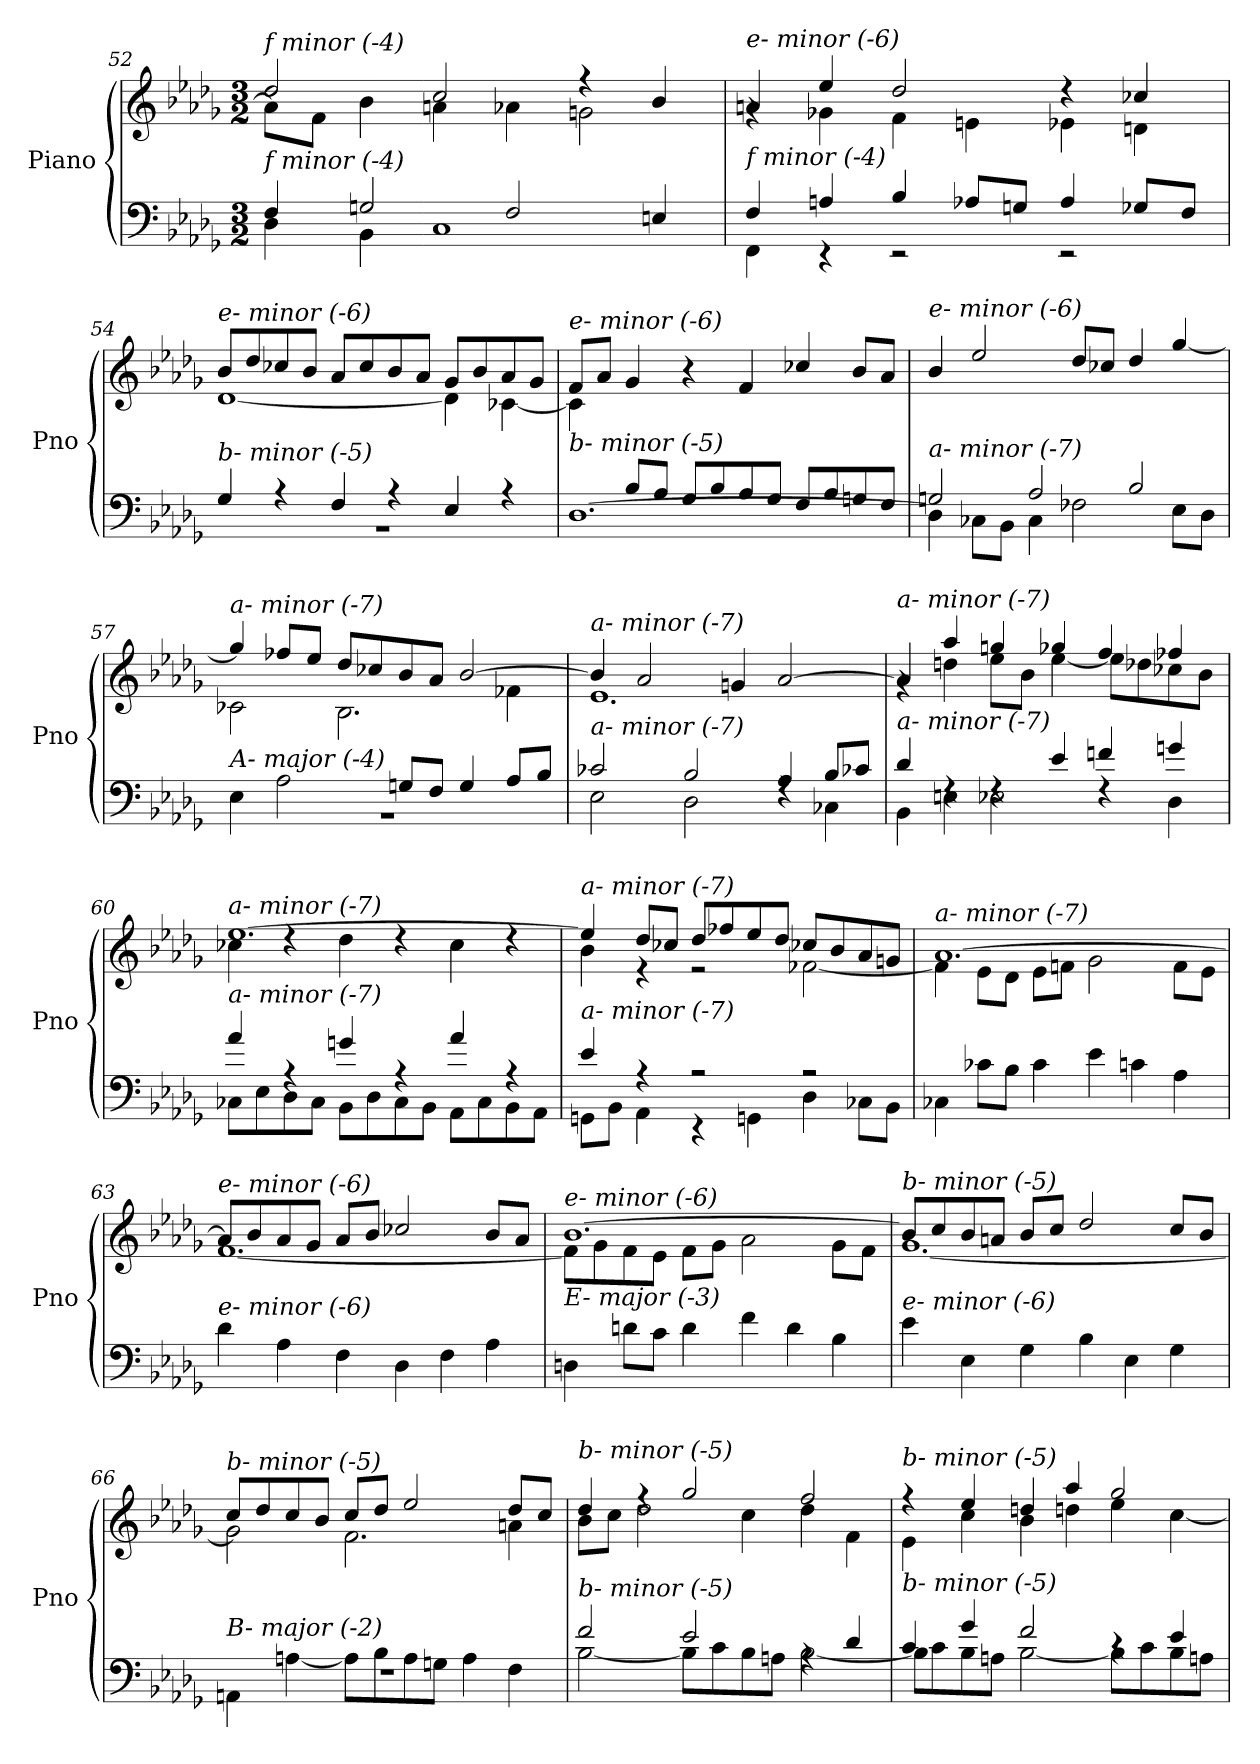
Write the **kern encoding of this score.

**kern	**kern
*part1	*part1
*staff2	*staff1
*I"Piano	*
*I'Pno	*
!!LO:LB:g=z
*clefF4	*clefG2
*k[b-e-a-d-g-]	*k[b-e-a-d-g-]
*M3/2	*M3/2
=52	=52
*^	*^
!	!	!LO:TX:i:t=f minor (-4)	!
!LO:TX:i:t=f minor (-4)	!	!	!
4F/	4D-\	2dd-/	8a-\L]
.	.	.	8f\J
2Gn/	4BB-\	.	4b-\
.	1C	2cc/	4an\
2F/	.	.	4a-X\
.	.	4r	2gn\
4En/	.	4b-/	.
=53	=53	=53	=53
!	!	!LO:TX:i:t=e- minor (-6)	!
!LO:TX:i:t=f minor (-4)	!	!	!
4F/	4FF\	4an/	4rg
4An/	4r	4ee-/	4g-X\
4B-/	2r	2dd-/	4f\
8A-X/L	.	.	4eni\
8Gn/J	.	.	.
4A-/	2r	4r	4e-\
8G-X/L	.	4cc-X/	4dni\
8F/J	.	.	.
=54	=54	=54	=54
!	!	!LO:TX:i:t=e- minor (-6)	!
!LO:TX:i:t=b- minor (-5)	!	!	!
4G-/	1.r	8b-/L	[1d-
.	.	8dd-/	.
4r	.	8cc-X/	.
.	.	8b-/J	.
4F/	.	8a-/L	.
.	.	8cc-/	.
4r	.	8b-/	.
.	.	8a-/J	.
4E-/	.	8g-/L	4d-\]
.	.	8b-/	.
4r	.	8a-/	[4c-X\
.	.	8g-/J	.
=55	=55	=55	=55
*	*^	*	*
!	!	!	!LO:TX:i:t=e- minor (-6)	!
!LO:TX:i:t=b- minor (-5)	!	!	!	!
4ryy	4ryy	[1.D-	8f/L	4c-\]
.	.	.	8a-/J	.
1ryy	8B-/L	.	4g-/	1ryy
.	8A-/J	.	.	.
.	8G-/L	.	4r	.
.	8B-/	.	.	.
.	8A-/	.	4f/	.
.	8G-/J	.	.	.
.	8F/L	.	4cc-X/	.
.	8A-/	.	.	.
4ryy	8Gn/	.	8b-/L	4ryy
.	8F/J	.	8a-/J	.
*	*v	*v	*	*
*	*	*v	*v
!!LO:LB:g=z
=56	=56	=56
!	!	!LO:TX:i:t=e- minor (-6)
!LO:TX:i:t=a- minor (-7)	!	!
2Gn/	4D-\]	4b-/
.	8C-X\L	2ee-/
.	8BB-\J	.
2A-/	4C-\	.
.	2F-X\	8dd-/L
.	.	8cc-X/J
2B-/	.	4dd-/
.	8E-\L	[4gg-/
.	8D-\J	.
=57	=57	=57
*	*	*^
!	!	!LO:TX:i:t=a- minor (-7)	!
!LO:TX:i:t=A- major (-4)	!	!	!
4E-\	1.r	4gg-/]	2c-X\
2A-\	.	8ff-X/L	.
.	.	8ee-/J	.
.	.	8dd-/L	2.B-\
.	.	8cc-X/	.
8Gn/L	.	8b-/	.
8F/J	.	8a-/J	.
4G/	.	[2b-/	.
8A-/L	.	.	4f-X\
8B-/J	.	.	.
=58	=58	=58	=58
!	!	!LO:TX:i:t=a- minor (-7)	!
!LO:TX:i:t=a- minor (-7)	!	!	!
2c-X/	2E-\	4b-/]	1.e-
.	.	2a-/	.
2B-/	2D-\	.	.
.	.	4gn/	.
4A-/	4rF	[2a-/	.
8B-/L	4C-X\	.	.
8c-X/J	.	.	.
=59	=59	=59	=59
!	!	!LO:TX:i:t=a- minor (-7)	!
!LO:TX:i:t=a- minor (-7)	!	!	!
4d-/	4BB-\	4a-/]	4rg
4rF	4Eni\	4aa-/	4ddn\
4rF	2E-\	4ggn/	8ee-\L
.	.	.	8b-\J
4e-/	.	4gg-X/	[4ee-\
4fn/	4rF	4ff/	8ee-\L]
.	.	.	8dd-X\
4gn/	4D-\	4ff-X/	8cc-X\
.	.	.	8b-\J
!!LO:LB:g=z	!!
=60	=60	=60	=60
!	!	!LO:TX:i:t=a- minor (-7)	!
!LO:TX:i:t=a- minor (-7)	!	!	!
4a-/	8C-X\L	[1.ee-	4cc-X\
.	8E-\	.	.
4rA	8D-\	.	4rdd
.	8C-\J	.	.
4gn/	8BB-\L	.	4dd-\
.	8D-\	.	.
4rA	8C-\	.	4rdd
.	8BB-\J	.	.
4a-/	8AA-\L	.	4cc-\
.	8C-\	.	.
4rA	8BB-\	.	4rdd
.	8AA-\J	.	.
=61	=61	=61	=61
!	!	!LO:TX:i:t=a- minor (-7)	!
!LO:TX:i:t=a- minor (-7)	!	!	!
4e-/	8GGn\L	4ee-/]	4b-\
.	8BB-\J	.	.
4r	4AA-\	8dd-/L	4r
.	.	8cc-X/J	.
2r	4r	8dd-/L	2r
.	.	8ff-X/	.
.	4GGn\	8ee-/	.
.	.	8dd-/J	.
2r	4D-\	8cc-X/L	[2f-X\
.	.	8b-/	.
.	8C-X\L	8a-/	.
.	8BB-\J	8gn/J	.
=62	=62	=62	=62
!	!	!LO:TX:i:t=a- minor (-7)	!
!LO:TX:i:t=a- minor (-7)	!	!	!
*v	*v	*	*
4C-X\	[1.a-	4f-\]
8c-X\L	.	8e-\L
8B-\J	.	8d-\J
4c-\	.	8e-\L
.	.	8fn\J
4e-\	.	2g-\
4cn\	.	.
4A-\	.	8f\L
.	.	8e-\J
=63	=63	=63
!	!LO:TX:i:t=e- minor (-6)	!
!LO:TX:i:t=e- minor (-6)	!	!
4d-\	8a-/L]	[1.f
.	8b-/	.
4A-\	8a-/	.
.	8g-/J	.
4F\	8a-/L	.
.	8b-/J	.
4D-\	2cc-X/	.
4F\	.	.
4A-\	8b-/L	.
.	8a-/J	.
!!LO:LB:g=z	!!
=64	=64	=64
!	!LO:TX:i:t=e- minor (-6)	!
!LO:TX:i:t=E- major (-3)	!	!
4Dn\	[1.b-	8f\L]
.	.	8g-\
8dn\L	.	8f\
8c\J	.	8e-\J
4d\	.	8f\L
.	.	8g-\J
4f\	.	2a-\
4d\	.	.
4B-\	.	8g-\L
.	.	8f\J
=65	=65	=65
!	!LO:TX:i:t=b- minor (-5)	!
!LO:TX:i:t=e- minor (-6)	!	!
4e-\	8b-/L]	[1.g-
.	8cc/	.
4E-\	8b-/	.
.	8an/J	.
4G-\	8b-/L	.
.	8cc/J	.
4B-\	2dd-/	.
4E-\	.	.
4G-\	8cc/L	.
.	8b-/J	.
=66	=66	=66
*^	*	*
!	!	!LO:TX:i:t=b- minor (-5)	!
!LO:TX:i:t=B- major (-2)	!	!	!
1.rF	4AAn\	8cc/L	2g-\]
.	.	8dd-/	.
.	[4An\	8cc/	.
.	.	8b-/J	.
.	8A\L]	8cc/L	2.f\
.	8B-\	8dd-/J	.
.	8A\	2ee-/	.
.	8Gn\J	.	.
.	4A\	.	.
.	4F\	8dd-/L	4an\
.	.	8cc/J	.
=67	=67	=67	=67
!	!	!LO:TX:i:t=b- minor (-5)	!
!LO:TX:i:t=b- minor (-5)	!	!	!
2f/	[2B-\	4dd-/	8b-\L
.	.	.	8cc\J
.	.	4rff	2dd-\
2e-/	8B-\L]	2gg-/	.
.	8c\	.	.
.	8B-\	.	4cc\
.	8An\J	.	.
4rA	[2B-\	2ff/	4dd-\
4d-/	.	.	4f\
!!LO:PB:g=z	!!
=68	=68	=68	=68
!	!	!LO:TX:i:t=b- minor (-5)	!
!LO:TX:i:t=b- minor (-5)	!	!	!
4c/	8B-\L]	4r	4e-\
.	8c\	.	.
4g-/	8B-\	4ee-/	4cc\
.	8An\J	.	.
2f/	[2B-\	4ddn/	4b-\
.	.	4aa-/	4ddn\
4rc	8B-\L]	2gg-/	4ee-\
.	8c\	.	.
4e-/	8B-\	.	[4cc\
.	8An\J	.	.
*v	*v	*	*
*	*v	*v
=	=
*-	*-
